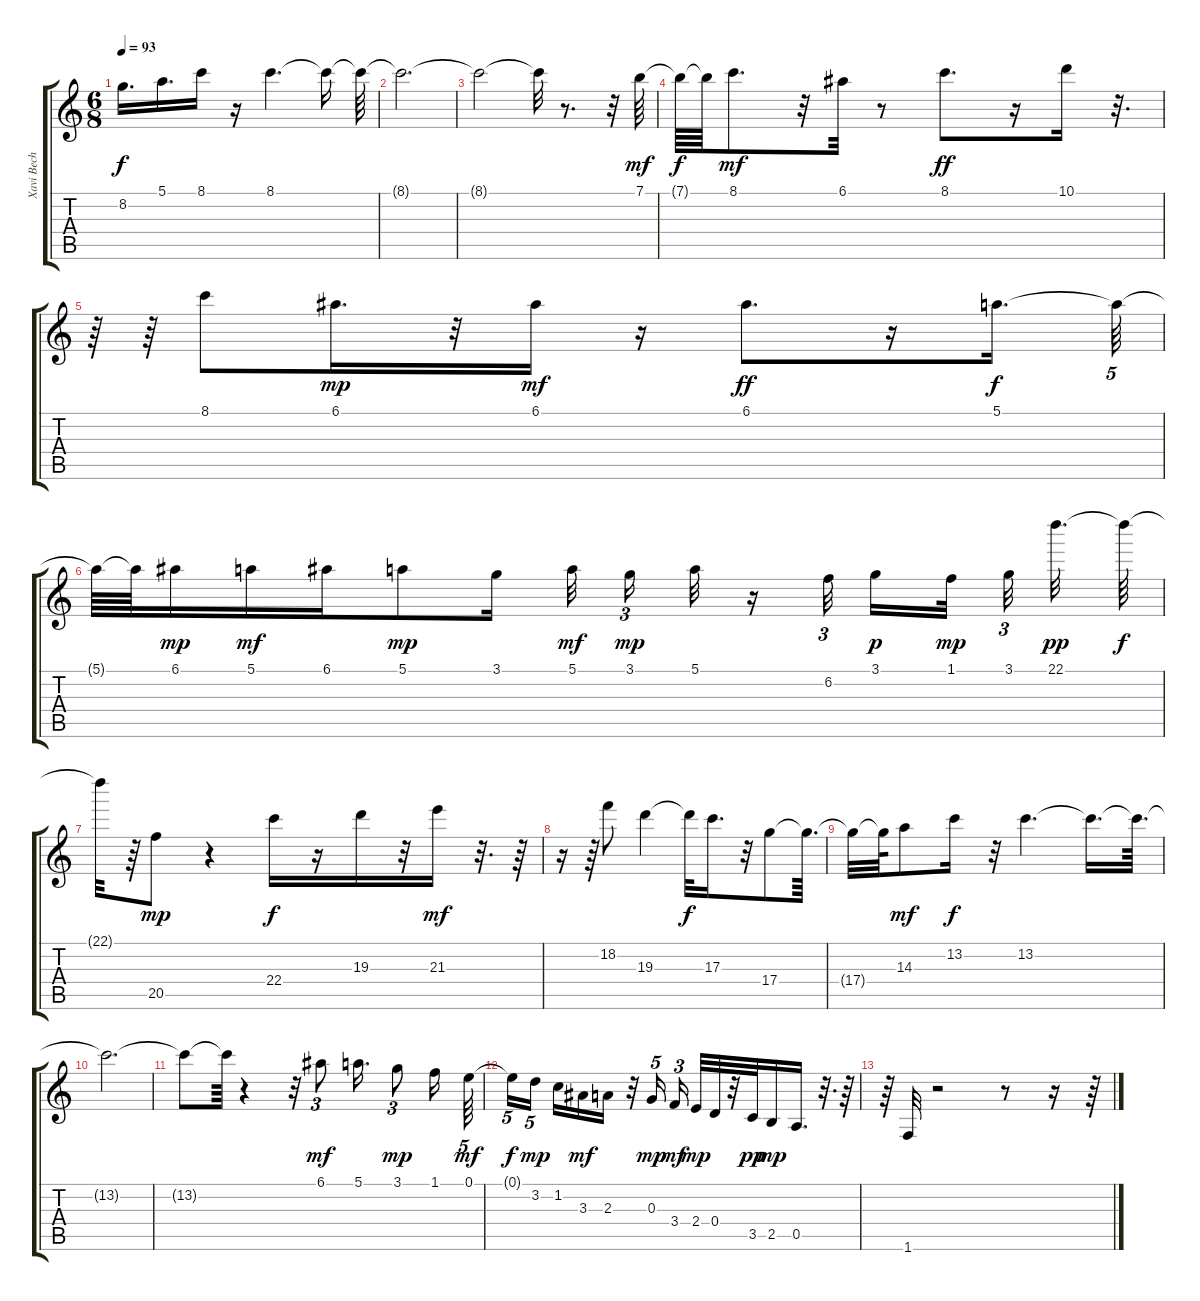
\track ("Xavi Bech" "Xavi Bech") {instrument acousticguitarsteel}
\staff {score tabs}
\tuning (E4 B3 G3 D3 A2 E2) {hide}
\ts (6 8)
\tempo 93
\clef g2
\ks c
8.2{t}.16{d dy f} 5.1.16{d} 8.1.16 r.16 8.1.4{d} 8.1{t}.16 8.1{t}.64 |
8.1{t}.2{d} |
8.1{t}.2 8.1{t}.32 r.8{d} r.32 7.1.64{dy mf} |
7.1{t}.64{dy f} 7.1{t}.64 8.1.8{d dy mf} r.32 6.1.32 r.8 8.1.8{d dy ff} r.16 10.1.16 r.32{d} |
r.64 r.64 8.1.8 6.1.16{d dy mp} r.32 6.1.16{dy mf} r.16 6.1.8{d dy ff volume 13} r.16 5.1.16{d dy f volume 12} 5.1{t}.64{tu (5 4)} |
5.1{t}.64 5.1{t}.64 6.1.16{dy mp volume 11} 5.1.16{dy mf volume 11} 6.1.16{volume 11} 5.1.8{dy mp} 3.1.16{volume 10} 5.1.32{dy mf volume 10} 3.1.16{tu (3 2) dy mp} 5.1.32{volume 10} r.16 6.2.32{tu (3 2) volume 10} 3.1.16{dy p} 1.1.32{dy mp} 3.1.32{tu (3 2)} 22.1.32{d dy pp volume 10} 22.1{t}.64{dy f} |
22.1{t}.32 r.64 20.5.8{dy mp volume 10} r.4 22.4.16{dy f volume 10} r.16 19.3.16{volume 9} r.32 21.3.16{dy mf volume 9} r.32{d} r.64 |
r.16 r.64 18.2.8{volume 9} 19.3.4{volume 8} 19.3{t}.32{dy f} 17.3.16{d volume 8} r.32 17.4.8{volume 8} 17.4{t}.64{d} |
17.4{t}.32 17.4{t}.64 14.3.8{dy mf volume 8} 13.2.16{dy f volume 8} r.32 13.2.4{d volume 8} 13.2{t}.16{d} 13.2{t}.64{d} |
13.2{t}.2{d} |
13.2{t}.8 13.2{t}.64 r.4 r.32 6.1.8{tu (3 2) dy mf volume 5} 5.1.16{d volume 5} 3.1.8{tu (3 2) dy mp volume 4} 1.1.16{volume 4} 0.1.64{tu (5 4) dy mf volume 4} |
0.1{t}.16{tu (5 4) dy f} 3.2.16{tu (5 4) dy mp volume 4} 1.2.16{volume 3} 3.3.16{dy mf volume 3} 2.3.16{volume 3} r.32 0.3.16{tu (5 4) dy mp volume 2} 3.4.16{tu (3 2) dy mf volume 2} 2.4.32{dy mp volume 2} 0.4.32{volume 2} r.32 3.5.32{dy pp volume 2} 2.5.16{dy mp volume 0} 0.5.16{d volume 0} r.32{d} r.64 |
r.64 1.6.32{volume 0} r.2 r.8 r.16 r.64
